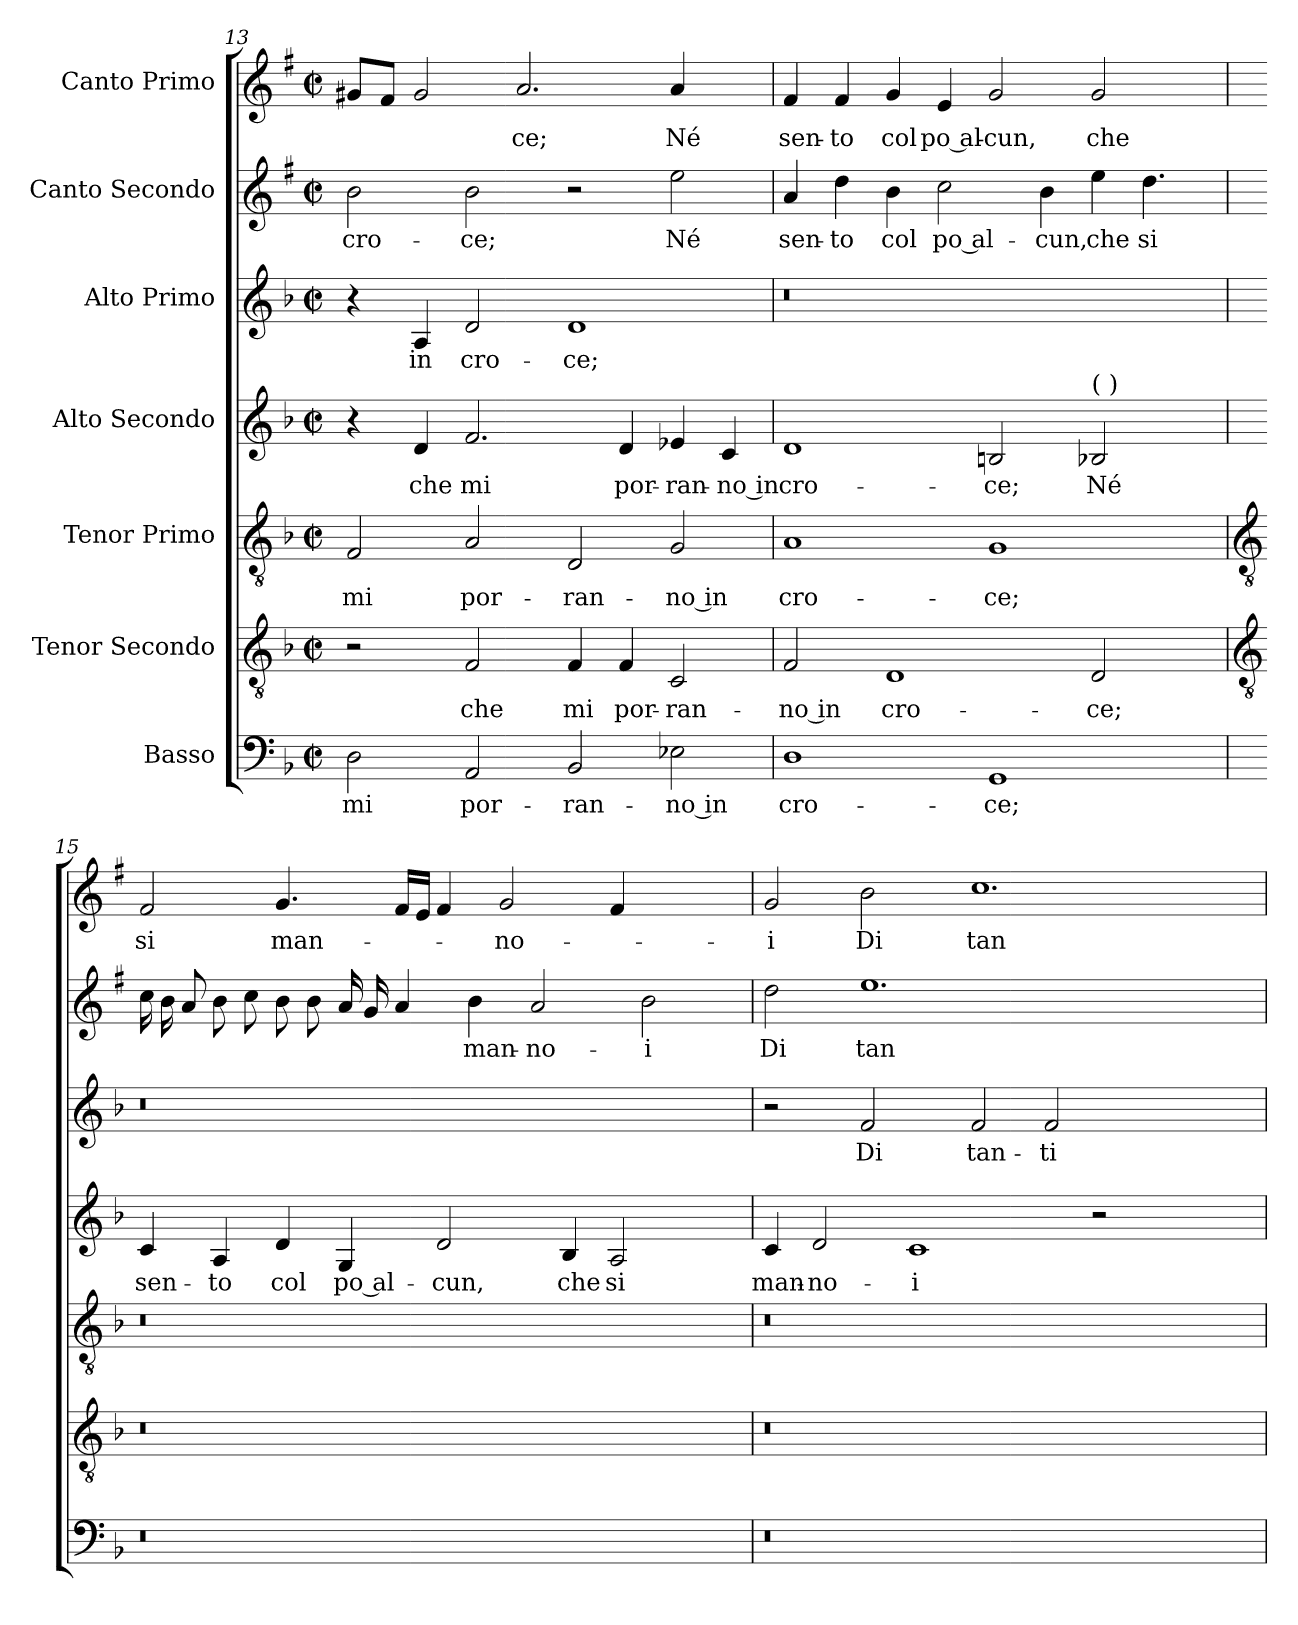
**kern	**text	**kern	**text	**kern	**text	**kern	**text	**kern	**text	**kern	**text	**kern	**text
*part7	*part7	*part6	*part6	*part5	*part5	*part4	*part4	*part3	*part3	*part2	*part2	*part1	*part1
*staff7	*staff7	*staff6	*staff6	*staff5	*staff5	*staff4	*staff4	*staff3	*staff3	*staff2	*staff2	*staff1	*staff1
*I"Basso	*	*I"Tenor Secondo	*	*I"Tenor Primo	*	*I"Alto Secondo	*	*I"Alto Primo	*	*I"Canto Secondo	*	*I"Canto Primo	*
*clefF4	*	*clefGv2	*	*clefGv2	*	*clefG2	*	*clefG2	*	*clefG2	*	*clefG2	*
*	*	*	*	*	*	*	*	*	*	*ITrd1c2	*	*ITrd1c2	*
*k[b-]	*	*k[b-]	*	*k[b-]	*	*k[b-]	*	*k[b-]	*	*k[b-]	*	*k[b-]	*
*F:	*	*F:	*	*F:	*	*F:	*	*F:	*	*F:	*	*F:	*
*M4/2	*	*M4/2	*	*M4/2	*	*M4/2	*	*M4/2	*	*M4/2	*	*M4/2	*
*met(c|)	*	*met(c|)	*	*met(c|)	*	*met(c|)	*	*met(c|)	*	*met(c|)	*	*met(c|)	*
=13	=13	=13	=13	=13	=13	=13	=13	=13	=13	=13	=13	=13	=13
!	!LO:LY:b	!	!	!	!LO:LY:b	!	!	!	!	!	!LO:LY:b	!	!
*	*	*	*	*	*	*	*	*	*	*	*	*^	*
2D	mi	2r	.	2F	mi	4r	.	4r	.	2a	cro-	8f#L	0ryy	.
.	.	.	.	.	.	.	.	.	.	.	.	8eJ	.	.
!	!	!	!	!	!	!	!LO:LY:b	!	!LO:LY:b	!	!	!	!	!
.	.	.	.	.	.	4d	che	4A	in	.	.	2f#	.	.
!	!LO:LY:b	!	!LO:LY:b	!	!LO:LY:b	!	!LO:LY:b	!	!LO:LY:b	!	!LO:LY:b	!	!	!
2AA	por-	2F	che	2A	por-	2.f	mi	2d	cro-	2a	-ce;	.	.	.
!	!	!	!	!	!	!	!	!	!	!	!	!	!	!LO:LY:b
.	.	.	.	.	.	.	.	.	.	.	.	2.g	.	-ce;
!	!LO:LY:b	!	!LO:LY:b	!	!LO:LY:b	!	!	!	!LO:LY:b	!	!	!	!	!
2BB-	-ran-	4F	mi	2D	-ran-	.	.	1d	-ce;	2r	.	.	.	.
!	!	!	!LO:LY:b	!	!	!	!LO:LY:b	!	!	!	!	!	!	!
.	.	4F	por-	.	.	4d	por-	.	.	.	.	.	.	.
!	!LO:LY:b	!	!LO:LY:b	!	!LO:LY:b	!	!LO:LY:b	!	!	!	!LO:LY:b	!	!	!LO:LY:b
2E-	-no in	2C	-ran-	2G	-no in	4e-X	-ran-	.	.	2dd	Né	4g	.	Né
!	!	!	!	!	!	!	!LO:LY:b	!	!	!	!	!	!	!
.	.	.	.	.	.	4c	-no in	.	.	.	.	4ryy	.	.
!!LO:LB:g=z	!!
=14	=14	=14	=14	=14	=14	=14	=14	=14	=14	=14	=14	=14	=14	=14
!	!LO:LY:b	!	!LO:LY:b	!	!LO:LY:b	!	!LO:LY:b	!	!	!	!LO:LY:b	!	!	!LO:LY:b
1D	cro-	2F	-no in	1A	cro-	1d	cro-	0r	.	4g	sen-	4e	0ryy	sen-
!	!	!	!	!	!	!	!	!	!	!	!LO:LY:b	!	!	!LO:LY:b
.	.	.	.	.	.	.	.	.	.	4cc	-to	4e	.	-to
!	!	!	!LO:LY:b	!	!	!	!	!	!	!	!LO:LY:b	!	!	!LO:LY:b
.	.	1D	cro-	.	.	.	.	.	.	4a	col	4f	.	col
!	!	!	!	!	!	!	!	!	!	!	!LO:LY:b	!	!	!LO:LY:b
.	.	.	.	.	.	.	.	.	.	2b-	po al-	4d	.	po al-
!	!LO:LY:b	!	!	!	!LO:LY:b	!	!LO:LY:b	!	!	!	!	!	!	!LO:LY:b
1GG	-ce;	.	.	1G	-ce;	2Bn	-ce;	.	.	.	.	2f	.	-cun,
!	!	!	!	!	!	!	!	!	!	!	!LO:LY:b	!	!	!
.	.	.	.	.	.	.	.	.	.	4a	-cun,	.	.	.
!	!	!	!	!	!	!LO:TX:a:t=(  )	!	!	!	!	!	!	!	!
!	!	!	!LO:LY:b	!	!	!	!LO:LY:b	!	!	!	!LO:LY:b	!	!	!LO:LY:b
.	.	2D	-ce;	.	.	2B-	Né	.	.	4dd	che	2f	.	che
!	!	!	!	!	!	!	!	!	!	!	!LO:LY:b	!	!	!
.	.	.	.	.	.	.	.	.	.	4.cc	si	.	.	.
8ryy	.	8ryy	.	8ryy	.	8ryy	.	8ryy	.	.	.	8ryy	8ryy	.
!!LO:LB:g=z	!!
=15	=15	=15	=15	=15	=15	=15	=15	=15	=15	=15	=15	=15	=15	=15
*	*	*clefGv2	*	*clefGv2	*	*	*	*	*	*	*	*	*	*
!	!	!	!	!	!	!	!LO:LY:b	!	!	!	!	!	!	!LO:LY:b
0r	.	0r	.	0r	.	4c	sen-	0r	.	16b-LL	.	2e	0ryy	si
.	.	.	.	.	.	.	.	.	.	16a	.	.	.	.
.	.	.	.	.	.	.	.	.	.	8g	.	.	.	.
!	!	!	!	!	!	!	!LO:LY:b	!	!	!	!	!	!	!
.	.	.	.	.	.	4A	-to	.	.	8aJ	.	.	.	.
.	.	.	.	.	.	.	.	.	.	8b-L	.	.	.	.
!	!	!	!	!	!	!	!LO:LY:b	!	!	!	!	!	!	!LO:LY:b
.	.	.	.	.	.	4d	col	.	.	8a	.	4.f	.	man-
.	.	.	.	.	.	.	.	.	.	8a	.	.	.	.
!	!	!	!	!	!	!	!LO:LY:b	!	!	!	!	!	!	!
.	.	.	.	.	.	4G	po al-	.	.	16gL	.	.	.	.
.	.	.	.	.	.	.	.	.	.	16fJJ	.	.	.	.
.	.	.	.	.	.	.	.	.	.	4g	.	16eLL	.	.
.	.	.	.	.	.	.	.	.	.	.	.	16dJJ	.	.
!	!	!	!	!	!	!	!LO:LY:b	!	!	!	!	!	!	!
.	.	.	.	.	.	2d	-cun,	.	.	.	.	4e	.	.
!	!	!	!	!	!	!	!	!	!	!	!LO:LY:b	!	!	!
.	.	.	.	.	.	.	.	.	.	4a	man-	.	.	.
!	!	!	!	!	!	!	!	!	!	!	!	!	!	!LO:LY:b
.	.	.	.	.	.	.	.	.	.	.	.	2f	.	-no-
!	!	!	!	!	!	!	!	!	!	!	!LO:LY:b	!	!	!
.	.	.	.	.	.	.	.	.	.	2g	-no-	.	.	.
!	!	!	!	!	!	!	!LO:LY:b	!	!	!	!	!	!	!
.	.	.	.	.	.	4B-	che	.	.	.	.	.	.	.
!	!	!	!	!	!	!	!LO:LY:b	!	!	!	!	!	!	!
.	.	.	.	.	.	2A	si	.	.	.	.	4e	.	.
!	!	!	!	!	!	!	!	!	!	!	!LO:LY:b	!	!	!
.	.	.	.	.	.	.	.	.	.	2a	-i	.	.	.
4.ryy	.	4.ryy	.	4.ryy	.	.	.	4.ryy	.	.	.	4.ryy	4.ryy	.
.	.	.	.	.	.	8ryy	.	.	.	.	.	.	.	.
=16	=16	=16	=16	=16	=16	=16	=16	=16	=16	=16	=16	=16	=16	=16
!	!	!	!	!	!	!	!LO:LY:b	!	!	!	!LO:LY:b	!	!LO:N:vis=2...	!LO:LY:b
0r	.	0r	.	0r	.	4c	man-	2r	.	2cc	Di	2f	2..ryy	-i
!	!	!	!	!	!	!	!LO:LY:b	!	!	!	!	!	!	!
.	.	.	.	.	.	2d	-no-	.	.	.	.	.	.	.
!	!	!	!	!	!	!	!	!	!LO:LY:b	!	!LO:LY:b	!	!	!LO:LY:b
.	.	.	.	.	.	.	.	2f	Di	1.dd	tan-	2a	.	Di
!	!	!	!	!	!	!	!LO:LY:b	!	!	!	!	!	!	!
.	.	.	.	.	.	1c	-i	.	.	.	.	.	.	.
.	.	.	.	.	.	.	.	.	.	.	.	.	1ryy	.
!	!	!	!	!	!	!	!	!	!LO:LY:b	!	!	!	!	!LO:LY:b
.	.	.	.	.	.	.	.	2f	tan-	.	.	1.b-	.	tan-
!	!	!	!	!	!	!	!	!	!LO:LY:b	!	!	!	!	!
.	.	.	.	.	.	.	.	2f	-ti	.	.	.	.	.
.	.	.	.	.	.	2r	.	.	.	.	.	.	.	.
.	.	.	.	.	.	.	.	.	.	.	.	.	2ryy	.
2ryy	.	2ryy	.	2ryy	.	.	.	2ryy	.	2ryy	.	.	.	.
.	.	.	.	.	.	4ryy	.	.	.	.	.	.	.	.
.	.	.	.	.	.	.	.	.	.	.	.	.	8ryy	.
*	*	*	*	*	*	*	*	*	*	*	*	*v	*v	*
=	=	=	=	=	=	=	=	=	=	=	=	=	=
*-	*-	*-	*-	*-	*-	*-	*-	*-	*-	*-	*-	*-	*-
